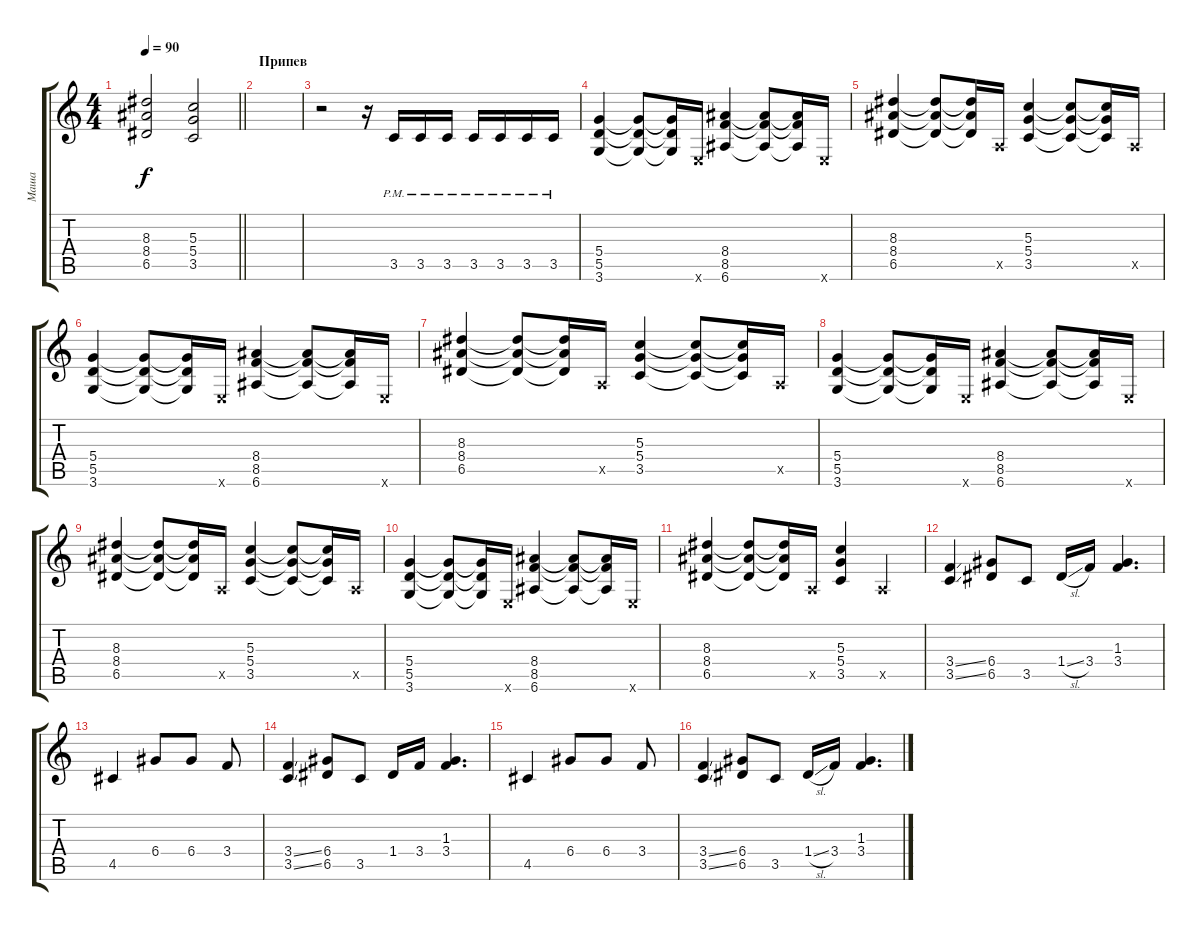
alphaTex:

\track ("Маша" "Маша") {instrument electricguitarclean}
\staff {score tabs}
\tuning (E4 B3 G3 D3 A2 E2) {hide}
\ts (4 4)
\tempo 90
\clef g2
\barLineRight lightlight
\ks c
(8.3 8.4 6.5).2{dy f} (5.3 5.4 3.5).2 |
\section ("" "Припев")
|
r.2 r.16 3.5{pm}.16 3.5{pm}.16 3.5{pm}.16 3.5{pm}.16 3.5{pm}.16 3.5{pm}.16 3.5{pm}.16 |
(5.4 5.5 3.6).4 (5.4{t} 5.5{t} 3.6{t}).8 (5.4{t} 5.5{t} 3.6{t}).16 0.6{x}.16 (8.4 8.5 6.6).4 (8.4{t} 8.5{t} 6.6{t}).8 (8.4{t} 8.5{t} 6.6{t}).16 0.6{x}.16 |
(8.3 8.4 6.5).4 (8.3{t} 8.4{t} 6.5{t}).8 (8.3{t} 8.4{t} 6.5{t}).16 0.5{x}.16 (5.3 5.4 3.5).4 (5.3{t} 5.4{t} 3.5{t}).8 (5.3{t} 5.4{t} 3.5{t}).16 0.5{x}.16 |
(5.4 5.5 3.6).4 (5.4{t} 5.5{t} 3.6{t}).8 (5.4{t} 5.5{t} 3.6{t}).16 0.6{x}.16 (8.4 8.5 6.6).4 (8.4{t} 8.5{t} 6.6{t}).8 (8.4{t} 8.5{t} 6.6{t}).16 0.6{x}.16 |
(8.3 8.4 6.5).4 (8.3{t} 8.4{t} 6.5{t}).8 (8.3{t} 8.4{t} 6.5{t}).16 0.5{x}.16 (5.3 5.4 3.5).4 (5.3{t} 5.4{t} 3.5{t}).8 (5.3{t} 5.4{t} 3.5{t}).16 0.5{x}.16 |
(5.4 5.5 3.6).4 (5.4{t} 5.5{t} 3.6{t}).8 (5.4{t} 5.5{t} 3.6{t}).16 0.6{x}.16 (8.4 8.5 6.6).4 (8.4{t} 8.5{t} 6.6{t}).8 (8.4{t} 8.5{t} 6.6{t}).16 0.6{x}.16 |
(8.3 8.4 6.5).4 (8.3{t} 8.4{t} 6.5{t}).8 (8.3{t} 8.4{t} 6.5{t}).16 0.5{x}.16 (5.3 5.4 3.5).4 (5.3{t} 5.4{t} 3.5{t}).8 (5.3{t} 5.4{t} 3.5{t}).16 0.5{x}.16 |
(5.4 5.5 3.6).4 (5.4{t} 5.5{t} 3.6{t}).8 (5.4{t} 5.5{t} 3.6{t}).16 0.6{x}.16 (8.4 8.5 6.6).4 (8.4{t} 8.5{t} 6.6{t}).8 (8.4{t} 8.5{t} 6.6{t}).16 0.6{x}.16 |
(8.3 8.4 6.5).4 (8.3{t} 8.4{t} 6.5{t}).8 (8.3{t} 8.4{t} 6.5{t}).16 0.5{x}.16 (5.3 5.4 3.5).4 0.5{x}.4 |
(3.4{ss} 3.5{ss}).4{instrument electricguitarclean} (6.4 6.5).8 3.5.8 1.4{sl}.16 3.4.16 (1.3 3.4).4{d} |
4.5.4 6.4.8 6.4.8 3.4.8 |
(3.4{ss} 3.5{ss}).4 (6.4 6.5).8 3.5.8 1.4.16 3.4.16 (1.3 3.4).4{d} |
4.5.4 6.4.8 6.4.8 3.4.8 |
(3.4{ss} 3.5{ss}).4 (6.4 6.5).8 3.5.8 1.4{sl}.16 3.4.16 (1.3 3.4).4{d}
